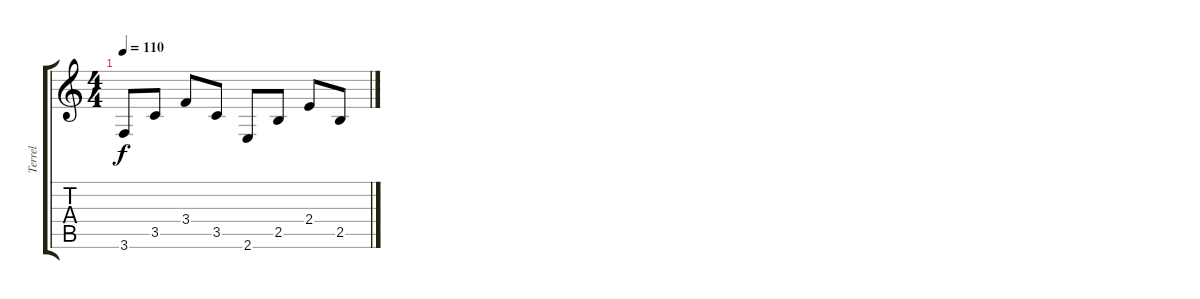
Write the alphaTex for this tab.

\track ("Terrel" "Terrel") {instrument distortionguitar}
\staff {score tabs}
\tuning (E4 B3 G3 D3 A2 D2) {hide}
\ts (4 4)
\tempo 110
\clef g2
\ks c
3.6.8{dy f} 3.5.8 3.4.8 3.5.8 2.6.8 2.5.8 2.4.8 2.5.8
